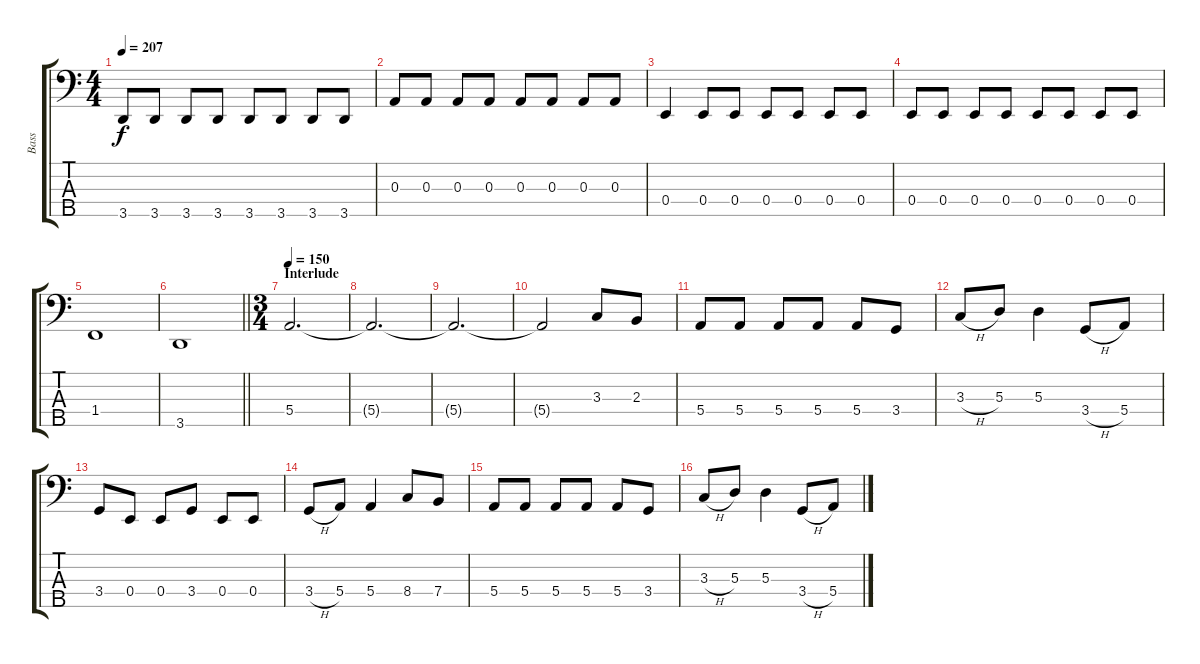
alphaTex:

\track ("Bass" "Bass") {instrument electricbassfinger}
\staff {score tabs}
\tuning (G2 D2 A1 E1 B0) {hide}
\ts (4 4)
\tempo 207
\clef f4
\ks c
3.5.8{dy f} 3.5.8 3.5.8 3.5.8 3.5.8 3.5.8 3.5.8 3.5.8 |
0.3.8 0.3.8 0.3.8 0.3.8 0.3.8 0.3.8 0.3.8 0.3.8 |
0.4.4 0.4.8 0.4.8 0.4.8 0.4.8 0.4.8 0.4.8 |
0.4.8 0.4.8 0.4.8 0.4.8 0.4.8 0.4.8 0.4.8 0.4.8 |
1.4.1 |
\barLineRight lightlight
3.5.1 |
\ts (3 4)
\section ("" "Interlude")
\tempo 150
5.4.2{d} |
5.4{t}.2{d} |
5.4{t}.2{d} |
5.4{t}.2 3.3.8 2.3.8 |
5.4.8 5.4.8 5.4.8 5.4.8 5.4.8 3.4.8 |
3.3{h}.8 5.3.8 5.3.4 3.4{h}.8 5.4.8 |
3.4.8 0.4.8 0.4.8 3.4.8 0.4.8 0.4.8 |
3.4{h}.8 5.4.8 5.4.4 8.4.8 7.4.8 |
5.4.8 5.4.8 5.4.8 5.4.8 5.4.8 3.4.8 |
3.3{h}.8 5.3.8 5.3.4 3.4{h}.8 5.4.8
